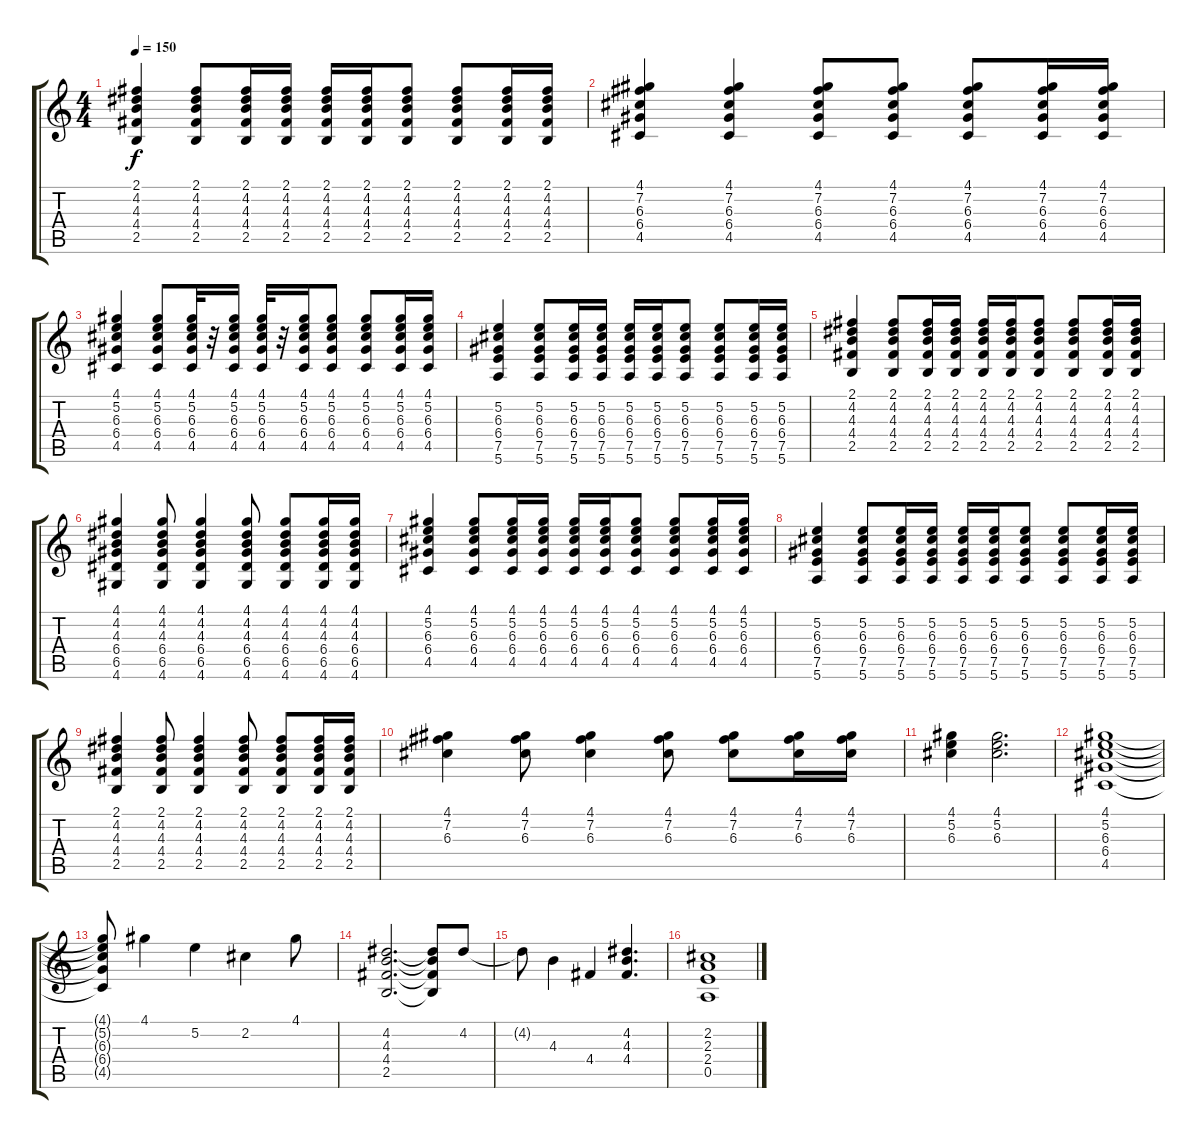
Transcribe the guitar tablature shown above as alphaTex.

\track "" {instrument overdrivenguitar}
\staff {score tabs}
\tuning (E4 B3 G3 D3 A2 E2) {hide}
\ts (4 4)
\tempo 150
\clef g2
\ks c
(2.1 4.2 4.3 4.4 2.5).4{dy f} (2.1 4.2 4.3 4.4 2.5).8 (2.1 4.2 4.3 4.4 2.5).16 (2.1 4.2 4.3 4.4 2.5).16 (2.1 4.2 4.3 4.4 2.5).16 (2.1 4.2 4.3 4.4 2.5).16 (2.1 4.2 4.3 4.4 2.5).8 (2.1 4.2 4.3 4.4 2.5).8 (2.1 4.2 4.3 4.4 2.5).16 (2.1 4.2 4.3 4.4 2.5).16 |
(4.1 7.2 6.3 6.4 4.5).4 (4.1 7.2 6.3 6.4 4.5).4 (4.1 7.2 6.3 6.4 4.5).8 (4.1 7.2 6.3 6.4 4.5).8 (4.1 7.2 6.3 6.4 4.5).8 (4.1 7.2 6.3 6.4 4.5).16 (4.1 7.2 6.3 6.4 4.5).16 |
(4.1 5.2 6.3 6.4 4.5).4 (4.1 5.2 6.3 6.4 4.5).8 (4.1 5.2 6.3 6.4 4.5).32 r.32 (4.1 5.2 6.3 6.4 4.5).16 (4.1 5.2 6.3 6.4 4.5).32 r.32 (4.1 5.2 6.3 6.4 4.5).16 (4.1 5.2 6.3 6.4 4.5).8 (4.1 5.2 6.3 6.4 4.5).8 (4.1 5.2 6.3 6.4 4.5).16 (4.1 5.2 6.3 6.4 4.5).16 |
(5.2 6.3 6.4 7.5 5.6).4 (5.2 6.3 6.4 7.5 5.6).8 (5.2 6.3 6.4 7.5 5.6).16 (5.2 6.3 6.4 7.5 5.6).16 (5.2 6.3 6.4 7.5 5.6).16 (5.2 6.3 6.4 7.5 5.6).16 (5.2 6.3 6.4 7.5 5.6).8 (5.2 6.3 6.4 7.5 5.6).8 (5.2 6.3 6.4 7.5 5.6).16 (5.2 6.3 6.4 7.5 5.6).16 |
(2.1 4.2 4.3 4.4 2.5).4 (2.1 4.2 4.3 4.4 2.5).8 (2.1 4.2 4.3 4.4 2.5).16 (2.1 4.2 4.3 4.4 2.5).16 (2.1 4.2 4.3 4.4 2.5).16 (2.1 4.2 4.3 4.4 2.5).16 (2.1 4.2 4.3 4.4 2.5).8 (2.1 4.2 4.3 4.4 2.5).8 (2.1 4.2 4.3 4.4 2.5).16 (2.1 4.2 4.3 4.4 2.5).16 |
(4.1 4.2 4.3 6.4 6.5 4.6).4 (4.1 4.2 4.3 6.4 6.5 4.6).8 (4.1 4.2 4.3 6.4 6.5 4.6).4 (4.1 4.2 4.3 6.4 6.5 4.6).8 (4.1 4.2 4.3 6.4 6.5 4.6).8 (4.1 4.2 4.3 6.4 6.5 4.6).16 (4.1 4.2 4.3 6.4 6.5 4.6).16 |
(4.1 5.2 6.3 6.4 4.5).4 (4.1 5.2 6.3 6.4 4.5).8 (4.1 5.2 6.3 6.4 4.5).16 (4.1 5.2 6.3 6.4 4.5).16 (4.1 5.2 6.3 6.4 4.5).16 (4.1 5.2 6.3 6.4 4.5).16 (4.1 5.2 6.3 6.4 4.5).8 (4.1 5.2 6.3 6.4 4.5).8 (4.1 5.2 6.3 6.4 4.5).16 (4.1 5.2 6.3 6.4 4.5).16 |
(5.2 6.3 6.4 7.5 5.6).4 (5.2 6.3 6.4 7.5 5.6).8 (5.2 6.3 6.4 7.5 5.6).16 (5.2 6.3 6.4 7.5 5.6).16 (5.2 6.3 6.4 7.5 5.6).16 (5.2 6.3 6.4 7.5 5.6).16 (5.2 6.3 6.4 7.5 5.6).8 (5.2 6.3 6.4 7.5 5.6).8 (5.2 6.3 6.4 7.5 5.6).16 (5.2 6.3 6.4 7.5 5.6).16 |
(2.1 4.2 4.3 4.4 2.5).4 (2.1 4.2 4.3 4.4 2.5).8 (2.1 4.2 4.3 4.4 2.5).4 (2.1 4.2 4.3 4.4 2.5).8 (2.1 4.2 4.3 4.4 2.5).8 (2.1 4.2 4.3 4.4 2.5).16 (2.1 4.2 4.3 4.4 2.5).16 |
(4.1 7.2 6.3).4 (4.1 7.2 6.3).8 (4.1 7.2 6.3).4 (4.1 7.2 6.3).8 (4.1 7.2 6.3).8 (4.1 7.2 6.3).16 (4.1 7.2 6.3).16 |
(4.1 5.2 6.3).4 (4.1 5.2 6.3).2{d} |
(4.1 5.2 6.3 6.4 4.5).1 |
(4.1{t} 5.2{t} 6.3{t} 6.4{t} 4.5{t}).8 4.1.4 5.2.4 2.2.4 4.1.8 |
(4.2 4.3 4.4 2.5).2{d} (4.2{t} 4.3{t} 4.4{t} 2.5{t}).8 4.2.8 |
4.2{t}.8 4.3.4 4.4.4 (4.2 4.3 4.4).4{d} |
(2.2 2.3 2.4 0.5).1
